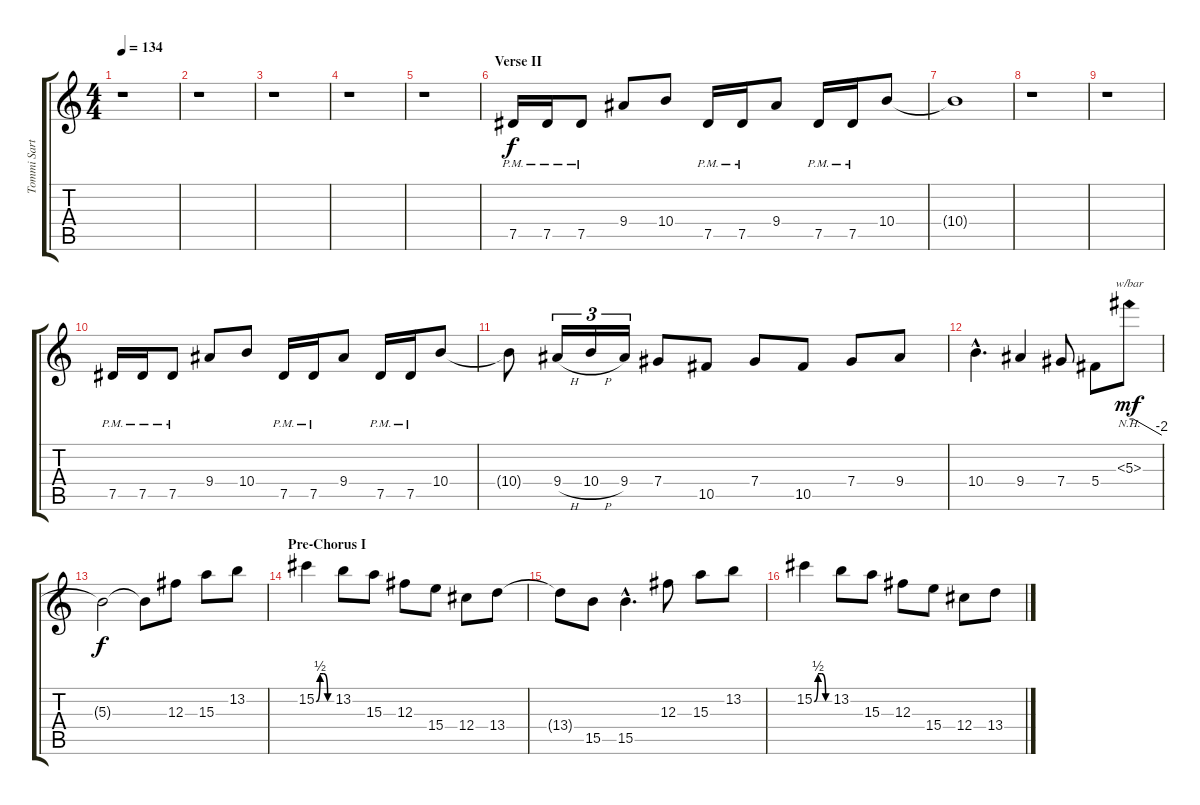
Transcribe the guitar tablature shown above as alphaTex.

\track ("Tommi Sartanen - Guitar I" "Tommi Sart") {instrument distortionguitar}
\staff {score tabs}
\tuning (Eb4 Bb3 Gb3 Db3 Ab2 Eb2) {hide}
\ts (4 4)
\tempo 134
\clef g2
\ks c
r.1{dy f} |
r.1 |
r.1 |
r.1 |
r.1 |
\section ("" "Verse II")
7.5{pm}.16{volume 12} 7.5{pm}.16 7.5{pm}.8 9.4.8 10.4.8 7.5{pm}.16 7.5{pm}.16 9.4.8 7.5{pm}.16 7.5{pm}.16 10.4.8 |
10.4{t}.1 |
r.1 |
r.1 |
7.5{pm}.16 7.5{pm}.16 7.5{pm}.8 9.4.8 10.4.8 7.5{pm}.16 7.5{pm}.16 9.4.8 7.5{pm}.16 7.5{pm}.16 10.4.8 |
10.4{t}.8 9.4{h}.16{tu (3 2)} 10.4{h}.16{tu (3 2)} 9.4.16{tu (3 2)} 7.4.8 10.5.8 7.4.8 10.5.8 7.4.8 9.4.8 |
10.4{hac}.4{d} 9.4.4 7.4.8 5.4.8 5.3{nh}.8{tbe (custom default 0 0 7 0 60 -8) dy mf} |
5.3{t}.2{dy f} 5.3{t}.8 12.3.8{volume 11} 15.3.8 13.2.8 |
\section ("" "Pre-Chorus I")
15.2{be (custom 0 0 15 2 30 2 45 0 60 0)}.4{volume 11} 13.2.8 15.3.8 12.3.8 15.4.8 12.4.8 13.4.8 |
13.4{t}.8 15.5.8 15.5{hac}.4{d} 12.3.8 15.3.8 13.2.8 |
15.2{be (custom 0 0 15 2 30 2 45 0 60 0)}.4 13.2.8 15.3.8 12.3.8 15.4.8 12.4.8 13.4.8
